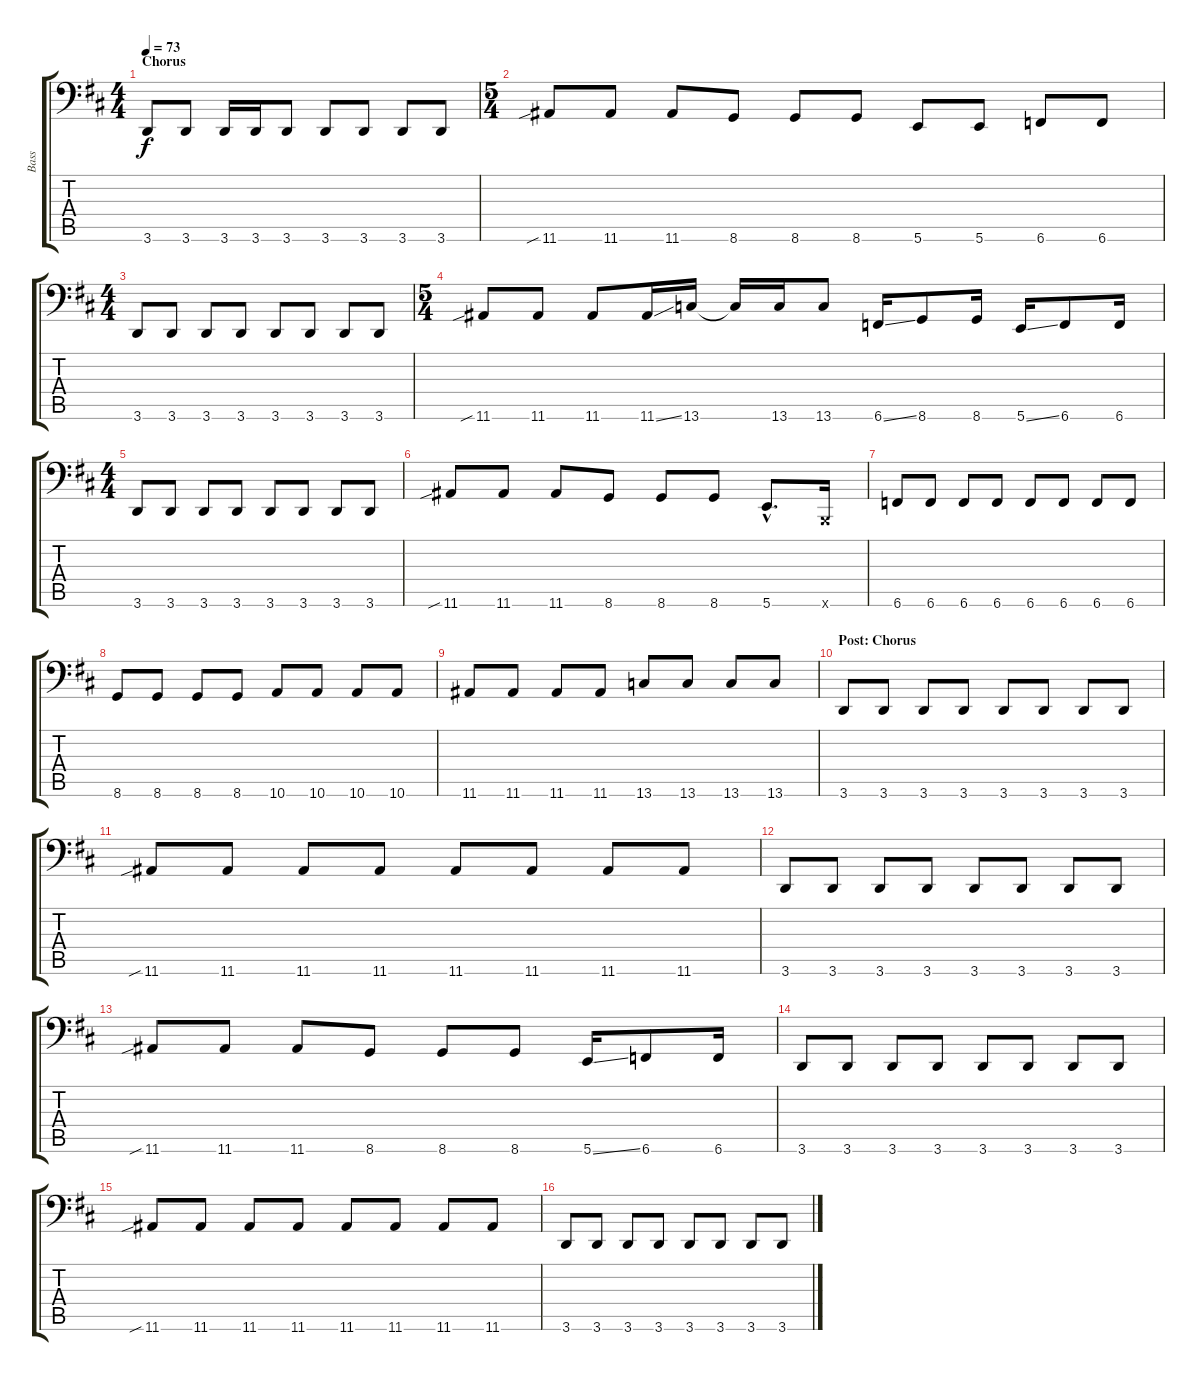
\track ("Bass" "Bass") {instrument electricbassfinger}
\staff {score tabs}
\tuning (C3 G2 D2 A1 E1 B0) {hide}
\ts (4 4)
\section ("" "Chorus")
\tempo 73
\clef f4
\ks d
3.6.8{dy f} 3.6.8 3.6.16 3.6.16 3.6.8 3.6.8 3.6.8 3.6.8 3.6.8 |
\ts (5 4)
11.6{sib}.8 11.6.8 11.6.8 8.6.8 8.6.8 8.6.8 5.6.8 5.6.8 6.6.8 6.6.8 |
\ts (4 4)
3.6.8 3.6.8 3.6.8 3.6.8 3.6.8 3.6.8 3.6.8 3.6.8 |
\ts (5 4)
11.6{sib}.8 11.6.8 11.6.8 11.6{ss}.16 13.6.16 13.6{t}.16 13.6.16 13.6.8 6.6{ss}.16 8.6.8 8.6.16 5.6{ss}.16 6.6.8 6.6.16 |
\ts (4 4)
3.6.8 3.6.8 3.6.8 3.6.8 3.6.8 3.6.8 3.6.8 3.6.8 |
11.6{sib}.8 11.6.8 11.6.8 8.6.8 8.6.8 8.6.8 5.6{hac}.8{d} 0.6{x}.16 |
6.6.8 6.6.8 6.6.8 6.6.8 6.6.8 6.6.8 6.6.8 6.6.8 |
8.6.8 8.6.8 8.6.8 8.6.8 10.6.8 10.6.8 10.6.8 10.6.8 |
11.6.8 11.6.8 11.6.8 11.6.8 13.6.8 13.6.8 13.6.8 13.6.8 |
\section ("" "Post: Chorus")
3.6.8 3.6.8 3.6.8 3.6.8 3.6.8 3.6.8 3.6.8 3.6.8 |
11.6{sib}.8 11.6.8 11.6.8 11.6.8 11.6.8 11.6.8 11.6.8 11.6.8 |
3.6.8 3.6.8 3.6.8 3.6.8 3.6.8 3.6.8 3.6.8 3.6.8 |
11.6{sib}.8 11.6.8 11.6.8 8.6.8 8.6.8 8.6.8 5.6{ss}.16 6.6.8 6.6.16 |
3.6.8 3.6.8 3.6.8 3.6.8 3.6.8 3.6.8 3.6.8 3.6.8 |
11.6{sib}.8 11.6.8 11.6.8 11.6.8 11.6.8 11.6.8 11.6.8 11.6.8 |
3.6.8 3.6.8 3.6.8 3.6.8 3.6.8 3.6.8 3.6.8 3.6.8
